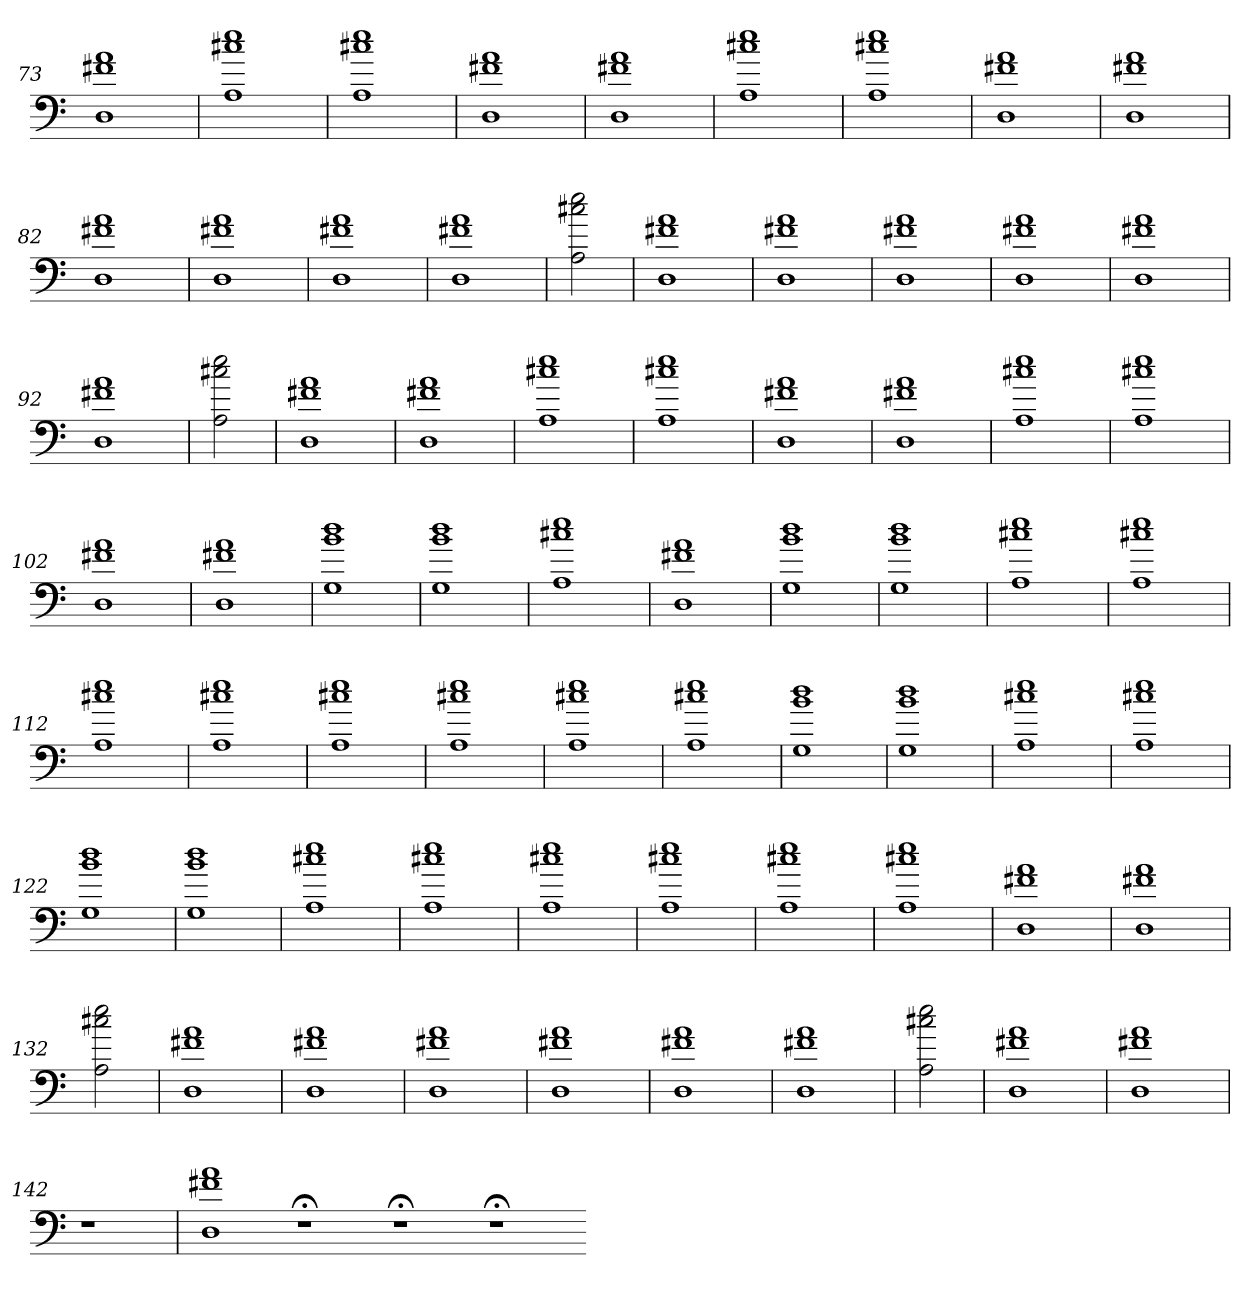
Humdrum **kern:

**kern
*part1
*staff1
=73
1D 1f#X 1a
=74
1A 1cc#X 1ee
=75
1A 1cc#X 1ee
=76
1D 1f#X 1a
=77
1D 1f#X 1a
=78
1A 1cc#X 1ee
=79
1A 1cc#X 1ee
=80
1D 1f#X 1a
=81
1D 1f#X 1a
=82
1D 1f#X 1a
=83
1D 1f#X 1a
=84
1D 1f#X 1a
=85
1D 1f#X 1a
=86
2A 2cc#X 2ee
=87
1D 1f#X 1a
=88
1D 1f#X 1a
=89
1D 1f#X 1a
=90
1D 1f#X 1a
=91
1D 1f#X 1a
=92
1D 1f#X 1a
=93
2A 2cc#X 2ee
=94
1D 1f#X 1a
=95
1D 1f#X 1a
=96
1A 1cc#X 1ee
=97
1A 1cc#X 1ee
=98
1D 1f#X 1a
=99
1D 1f#X 1a
=100
1A 1cc#X 1ee
=101
1A 1cc#X 1ee
=102
1D 1f#X 1a
=103
1D 1f#X 1a
=104
1G 1b 1dd
=105
1G 1b 1dd
=106
1A 1cc#X 1ee
=107
1D 1f#X 1a
=108
1G 1b 1dd
=109
1G 1b 1dd
=110
1A 1cc#X 1ee
=111
1A 1cc#X 1ee
=112
1A 1cc#X 1ee
=113
1A 1cc#X 1ee
=114
1A 1cc#X 1ee
=115
1A 1cc#X 1ee
=116
1A 1cc#X 1ee
=117
1A 1cc#X 1ee
=118
1G 1b 1dd
=119
1G 1b 1dd
=120
1A 1cc#X 1ee
=121
1A 1cc#X 1ee
=122
1G 1b 1dd
=123
1G 1b 1dd
=124
1A 1cc#X 1ee
=125
1A 1cc#X 1ee
=126
1A 1cc#X 1ee
=127
1A 1cc#X 1ee
=128
1A 1cc#X 1ee
=129
1A 1cc#X 1ee
=130
1D 1f#X 1a
=131
1D 1f#X 1a
=132
2A 2cc#X 2ee
=133
1D 1f#X 1a
=134
1D 1f#X 1a
=135
1D 1f#X 1a
=136
1D 1f#X 1a
=137
1D 1f#X 1a
=138
1D 1f#X 1a
=139
2A 2cc#X 2ee
=140
1D 1f#X 1a
=141
1D 1f#X 1a
=142
1r
=143
1r
=144
1D 1f#X 1a
1r;<
1r;<
1r;<
=-
*-
